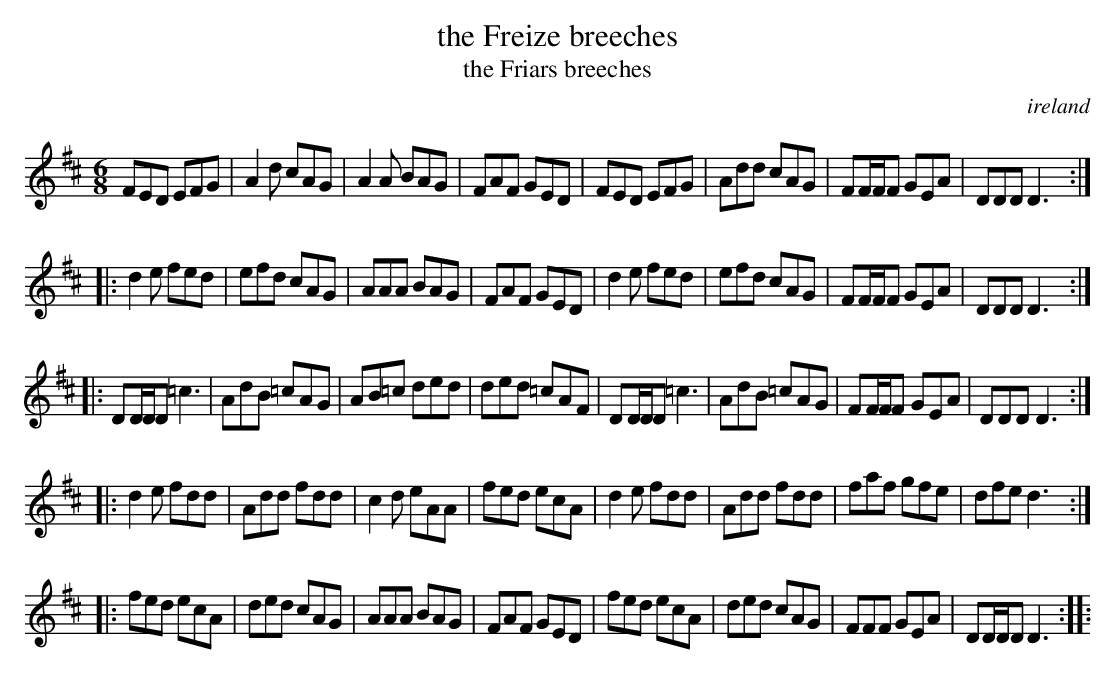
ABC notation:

X:1
T:the Freize breeches
T:the Friars breeches
O:ireland
M:6/8
K:D
FED EFG|A2d cAG|A2A BAG|FAF GED|\
FED EFG|Add cAG|FF/F/F GEA|DDD D3::
d2e fed|efd cAG|AAA BAG|FAF GED|\
d2e fed|efd cAG|FF/F/F GEA|DDD D3::
DD/D/D =c3|AdB =cAG|AB=c ded|ded =cAF|\
DD/D/D =c3|AdB =cAG|FF/F/F GEA|DDD D3::
d2e fdd|Add fdd|c2d eAA|fed ecA|\
d2e fdd|Add fdd|faf gfe|dfe d3::
fed ecA|ded cAG|AAA BAG|FAF GED|\
fed ecA|ded cAG|FFF GEA|DD/D/D D3::
